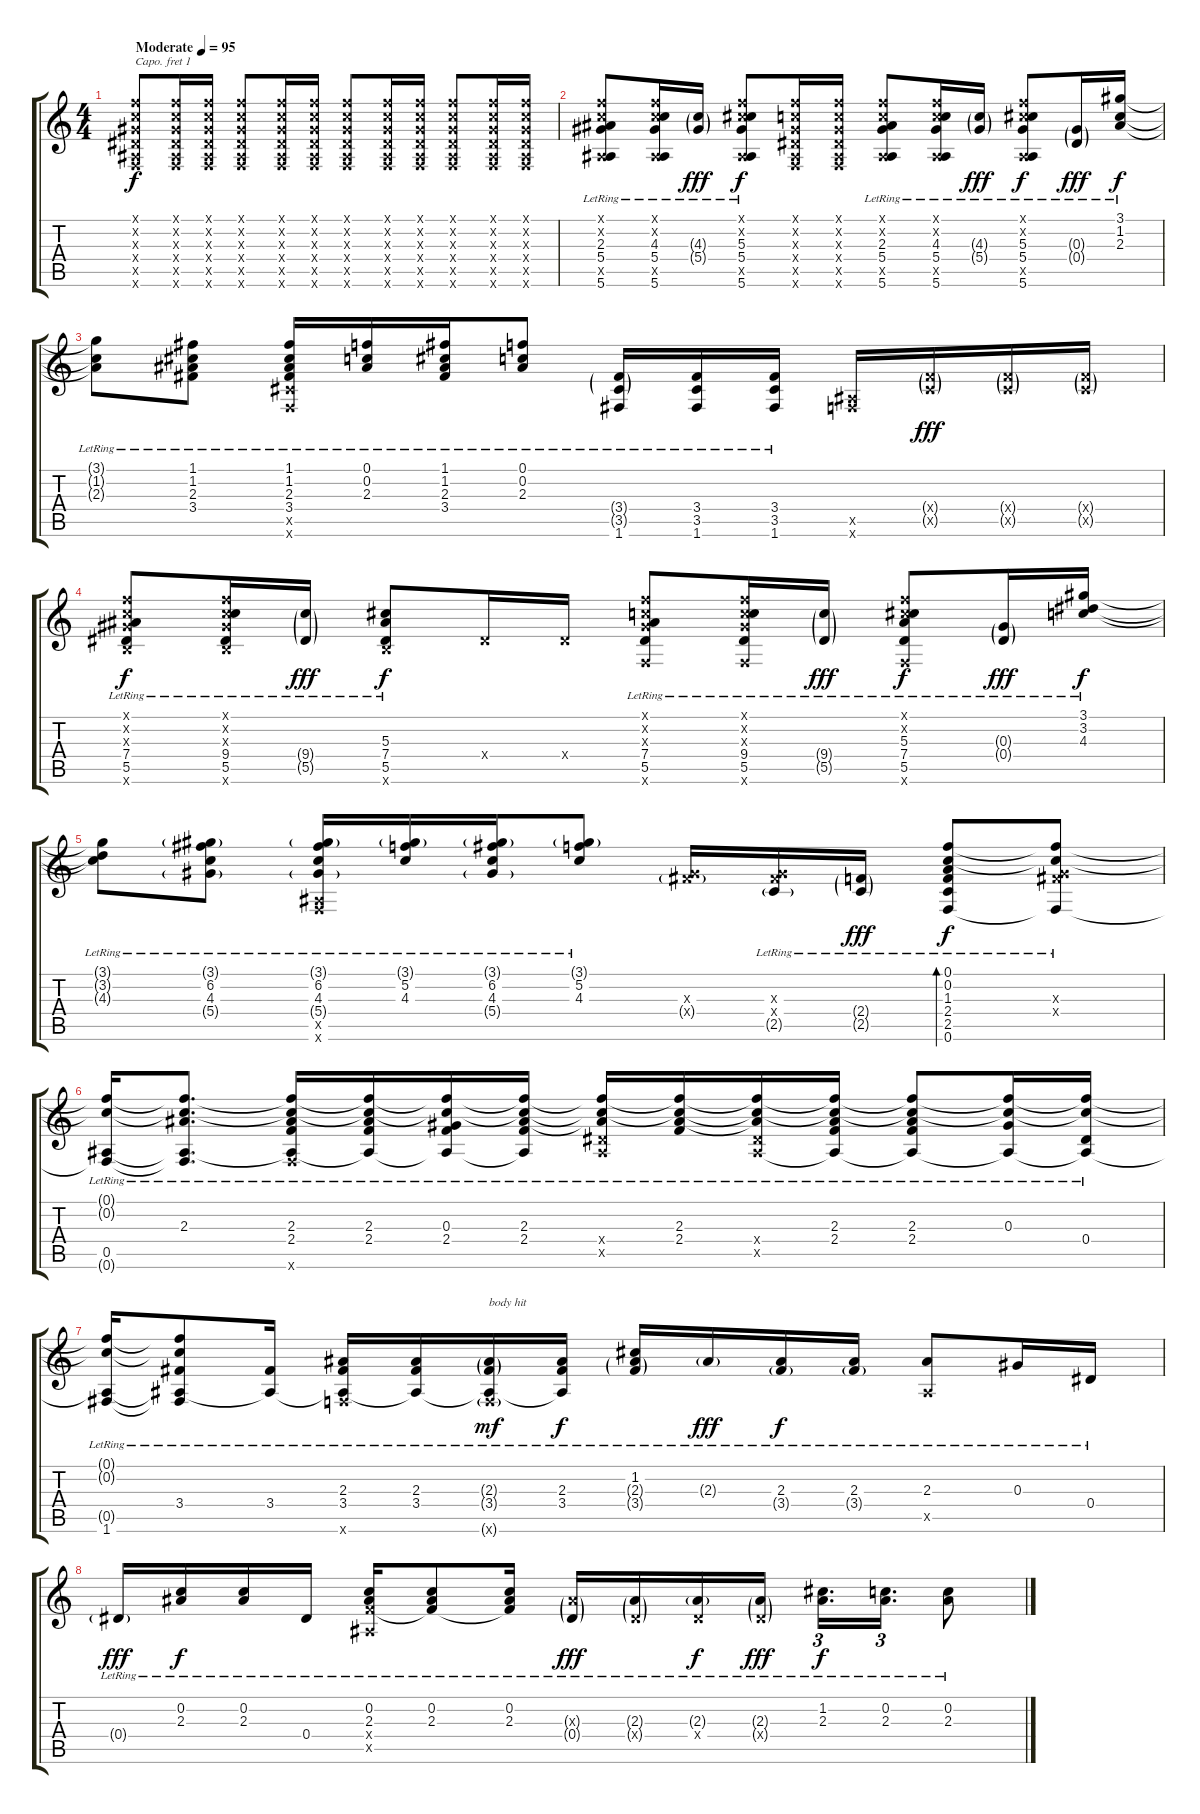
\track "" {instrument acousticguitarsteel}
\staff {score tabs}
\capo 1
\tuning (E4 B3 G3 D3 A2 E2) {hide}
\ts (4 4)
\tempo (95 "Moderate")
\clef g2
\ks c
(0.1{x} 0.2{x} 0.3{x} 0.4{x} 0.5{x} 0.6{x}).8{dy f instrument acousticguitarsteel} (0.1{x} 0.2{x} 0.3{x} 0.4{x} 0.5{x} 0.6{x}).16 (0.1{x} 0.2{x} 0.3{x} 0.4{x} 0.5{x} 0.6{x}).16 (0.1{x} 0.2{x} 0.3{x} 0.4{x} 0.5{x} 0.6{x}).8 (0.1{x} 0.2{x} 0.3{x} 0.4{x} 0.5{x} 0.6{x}).16 (0.1{x} 0.2{x} 0.3{x} 0.4{x} 0.5{x} 0.6{x}).16 (0.1{x} 0.2{x} 0.3{x} 0.4{x} 0.5{x} 0.6{x}).8 (0.1{x} 0.2{x} 0.3{x} 0.4{x} 0.5{x} 0.6{x}).16 (0.1{x} 0.2{x} 0.3{x} 0.4{x} 0.5{x} 0.6{x}).16 (0.1{x} 0.2{x} 0.3{x} 0.4{x} 0.5{x} 0.6{x}).8 (0.1{x} 0.2{x} 0.3{x} 0.4{x} 0.5{x} 0.6{x}).16 (0.1{x} 0.2{x} 0.3{x} 0.4{x} 0.5{x} 0.6{x}).16 |
(0.1{x} 0.2{x} 2.3{lr} 5.4{lr} 0.5{x} 5.6{lr}).8 (0.1{x} 0.2{x} 4.3{lr} 5.4{lr} 0.5{x} 5.6{lr}).16 (4.3{g lr} 5.4{g lr}).16{dy fff} (0.1{x} 0.2{x} 5.3{lr} 5.4{lr} 0.5{x} 5.6{lr}).8{dy f} (0.1{x} 0.2{x} 0.3{x} 0.4{x} 0.5{x} 0.6{x}).16 (0.1{x} 0.2{x} 0.3{x} 0.4{x} 0.5{x} 0.6{x}).16 (0.1{x} 0.2{x} 2.3{lr} 5.4{lr} 0.5{x} 5.6{lr}).8 (0.1{x} 0.2{x} 4.3{lr} 5.4{lr} 0.5{x} 5.6{lr}).16 (4.3{g lr} 5.4{g lr}).16{dy fff} (0.1{x} 0.2{x} 5.3{lr} 5.4{lr} 0.5{x} 5.6).8{dy f} (0.3{g lr} 0.4{g lr}).16{dy fff} (3.1{lr} 1.2{lr} 2.3{lr}).16{dy f} |
(3.1{lr t} 1.2{lr t} 2.3{lr t}).8 (1.1{lr} 1.2{lr} 2.3{lr} 3.4{lr}).8 (1.1{lr} 1.2{lr} 2.3{lr} 3.4{lr} 3.5{x} 0.6{x}).16 (0.1{lr} 0.2{lr} 2.3{lr}).16 (1.1{lr} 1.2{lr} 2.3{lr} 3.4{lr}).16 (0.1{lr} 0.2{lr} 2.3{lr}).8 (3.4{g lr} 3.5{g lr} 1.6{lr}).16 (3.4{lr} 3.5{lr} 1.6{lr}).16 (3.4{lr} 3.5{lr} 1.6{lr}).16 (0.5{x} 0.6{x}).16 (3.4{g x} 3.5{g x}).16{dy fff} (3.4{g x} 3.5{g x}).16 (3.4{g x} 3.5{g x}).16 |
(0.1{x} 0.2{x} 0.3{x} 7.4{lr} 5.5{lr} 6.6{x}).8{dy f} (0.1{x} 0.2{x} 0.3{x} 9.4{lr} 5.5{lr} 6.6{x}).16 (9.4{g lr} 5.5{g lr}).16{dy fff} (5.3{lr} 7.4{lr} 5.5{lr} 6.6{x}).8{dy f} 0.4{x}.16 0.4{x}.16 (0.1{x} 0.2{x} 0.3{x} 7.4{lr} 5.5{lr} 0.6{x}).8 (0.1{x} 0.2{x} 0.3{x} 9.4{lr} 5.5{lr} 0.6{x}).16 (9.4{g lr} 5.5{g lr}).16{dy fff} (0.1{x} 0.2{x} 5.3{lr} 7.4{lr} 5.5{lr} 0.6{x}).8{dy f} (0.3{g lr} 0.4{g lr}).16{dy fff} (3.1{lr} 3.2{lr} 4.3{lr}).16{dy f} |
(3.1{lr t} 3.2{lr t} 4.3{lr t}).8 (3.1{g lr} 6.2{lr} 4.3{lr} 5.4{g lr}).8 (3.1{g lr} 6.2{lr} 4.3{lr} 5.4{g lr} 0.5{x} 0.6{x}).16 (3.1{g lr} 5.2{lr} 4.3{lr}).16 (3.1{g lr} 6.2{lr} 4.3{lr} 5.4{g lr}).16 (3.1{g lr} 5.2{lr} 4.3{lr}).8 (0.3{x} 3.4{g x}).16 (0.3{x} 3.4{x} 2.5{g lr}).16 (2.4{g lr} 2.5{g lr}).16{dy fff} (0.1{lr} 0.2{lr} 1.3{lr} 2.4{lr} 2.5{lr} 0.6{lr}).8{bd 120 dy f} (0.1{lr t} 0.2{lr t} 0.3{x} 3.4{x} 0.6{lr t}).8 |
(0.1{lr t} 0.2{lr t} 0.5{lr} 0.6{lr t}).16 (0.1{lr t} 0.2{lr t} 2.3{lr} 0.5{lr t} 0.6{lr t}).8{d} (0.1{lr t} 0.2{lr t} 2.3{lr} 2.4{lr} 0.5{lr t} 0.6{x}).16 (0.1{lr t} 0.2{lr t} 2.3{lr} 2.4{lr} 0.5{lr t}).16 (0.1{lr t} 0.2{lr t} 0.3{lr} 2.4{lr} 0.5{lr t}).16 (0.1{lr t} 0.2{lr t} 2.3{lr} 2.4{lr} 0.5{lr t}).16 (0.1{lr t} 0.2{lr t} 2.3{lr t} 0.4{x} 0.5{x}).16 (0.1{lr t} 0.2{lr t} 2.3{lr} 2.4{lr}).16 (0.1{lr t} 0.2{lr t} 2.3{lr t} 0.4{x} 0.5{x}).16 (0.1{lr t} 0.2{lr t} 2.3{lr} 2.4{lr} 0.5{t}).16 (0.1{lr t} 0.2{lr t} 2.3{lr} 2.4{lr} 0.5{t}).8 (0.1{lr t} 0.2{lr t} 0.3{lr} 0.5{t}).16 (0.1{lr t} 0.2{lr t} 0.4{lr} 0.5{t}).16 |
(0.1{lr t} 0.2{lr t} 0.5{t} 1.6{lr}).16 (0.1{lr t} 0.2{lr t} 3.4{lr} 0.5{t} 1.6{lr t}).8 (3.4{lr} 0.5{t}).16 (2.3{lr} 3.4{lr} 0.5{t} 0.6{x}).16 (2.3{lr} 3.4{lr} 0.5{t}).16 (2.3{g lr} 3.4{g lr} 0.5{t} 0.6{g x}).16{txt "body hit" dy mf} (2.3{lr} 3.4{lr} 0.5{t}).16{dy f} (1.2{lr} 2.3{g lr} 3.4{g lr}).16 2.3{g lr}.16{dy fff} (2.3{lr} 3.4{g lr}).16{dy f} (2.3{lr} 3.4{g lr}).16 (2.3{lr} 0.5{x}).8 0.3{lr}.16 0.4{lr}.16 |
0.4{g lr}.16{dy fff} (0.2{lr} 2.3{lr}).16{dy f} (0.2{lr} 2.3{lr}).16 0.4{lr}.16 (0.2{lr} 2.3{lr} 2.4{x} 0.5{x}).16 (0.2{lr} 2.3{lr} 2.4{t}).8 (0.2{lr} 2.3{lr} 2.4{t}).16 (2.3{g x} 0.4{g lr}).16{dy fff} (2.3{g lr} 0.4{g x}).16 (2.3{g lr} 0.4{x}).16{dy f} (2.3{g lr} 0.4{g x}).16{dy fff} (1.2{lr} 2.3{lr}).16{d tu (3 2) dy f} (0.2{lr} 2.3{lr}).16{d tu (3 2)} (0.2{lr} 2.3{lr}).8
